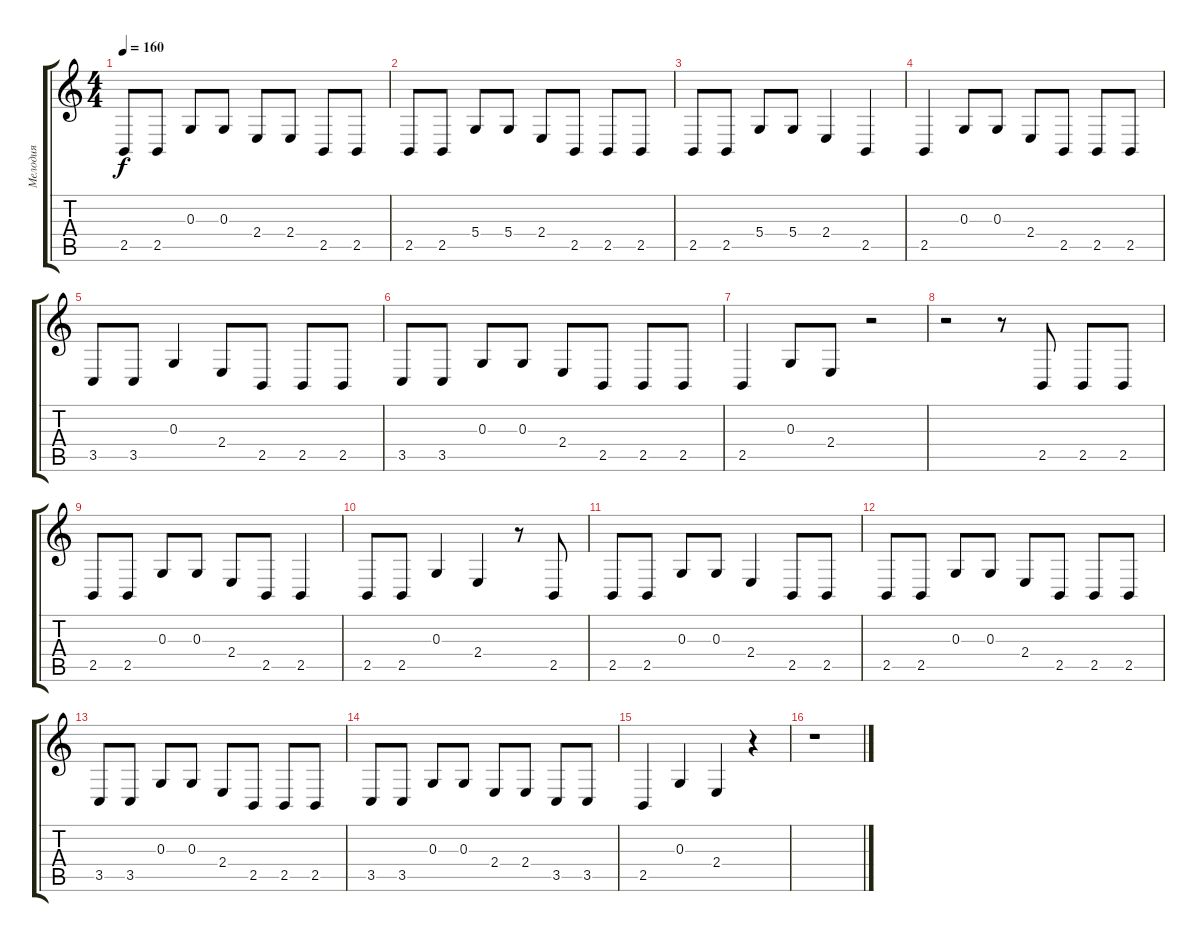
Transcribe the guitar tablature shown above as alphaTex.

\track ("Мелодия" "Мелодия") {instrument stringensemble1}
\staff {score tabs}
\tuning (E4 B3 G3 D3 A2 E2) {hide}
\ts (4 4)
\tempo 160
\clef g2
\ks c
2.5.8{dy f} 2.5.8 0.3.8 0.3.8 2.4.8 2.4.8 2.5.8 2.5.8 |
2.5.8 2.5.8 5.4.8 5.4.8 2.4.8 2.5.8 2.5.8 2.5.8 |
2.5.8 2.5.8 5.4.8 5.4.8 2.4.4 2.5.4 |
2.5.4 0.3.8 0.3.8 2.4.8 2.5.8 2.5.8 2.5.8 |
3.5.8 3.5.8 0.3.4 2.4.8 2.5.8 2.5.8 2.5.8 |
3.5.8 3.5.8 0.3.8 0.3.8 2.4.8 2.5.8 2.5.8 2.5.8 |
2.5.4 0.3.8 2.4.8 r.2 |
r.2 r.8 2.5.8 2.5.8 2.5.8 |
2.5.8 2.5.8 0.3.8 0.3.8 2.4.8 2.5.8 2.5.4 |
2.5.8 2.5.8 0.3.4 2.4.4 r.8 2.5.8 |
2.5.8 2.5.8 0.3.8 0.3.8 2.4.4 2.5.8 2.5.8 |
2.5.8 2.5.8 0.3.8 0.3.8 2.4.8 2.5.8 2.5.8 2.5.8 |
3.5.8 3.5.8 0.3.8 0.3.8 2.4.8 2.5.8 2.5.8 2.5.8 |
3.5.8 3.5.8 0.3.8 0.3.8 2.4.8 2.4.8 3.5.8 3.5.8 |
2.5.4 0.3.4 2.4.4 r.4 |
r.1
